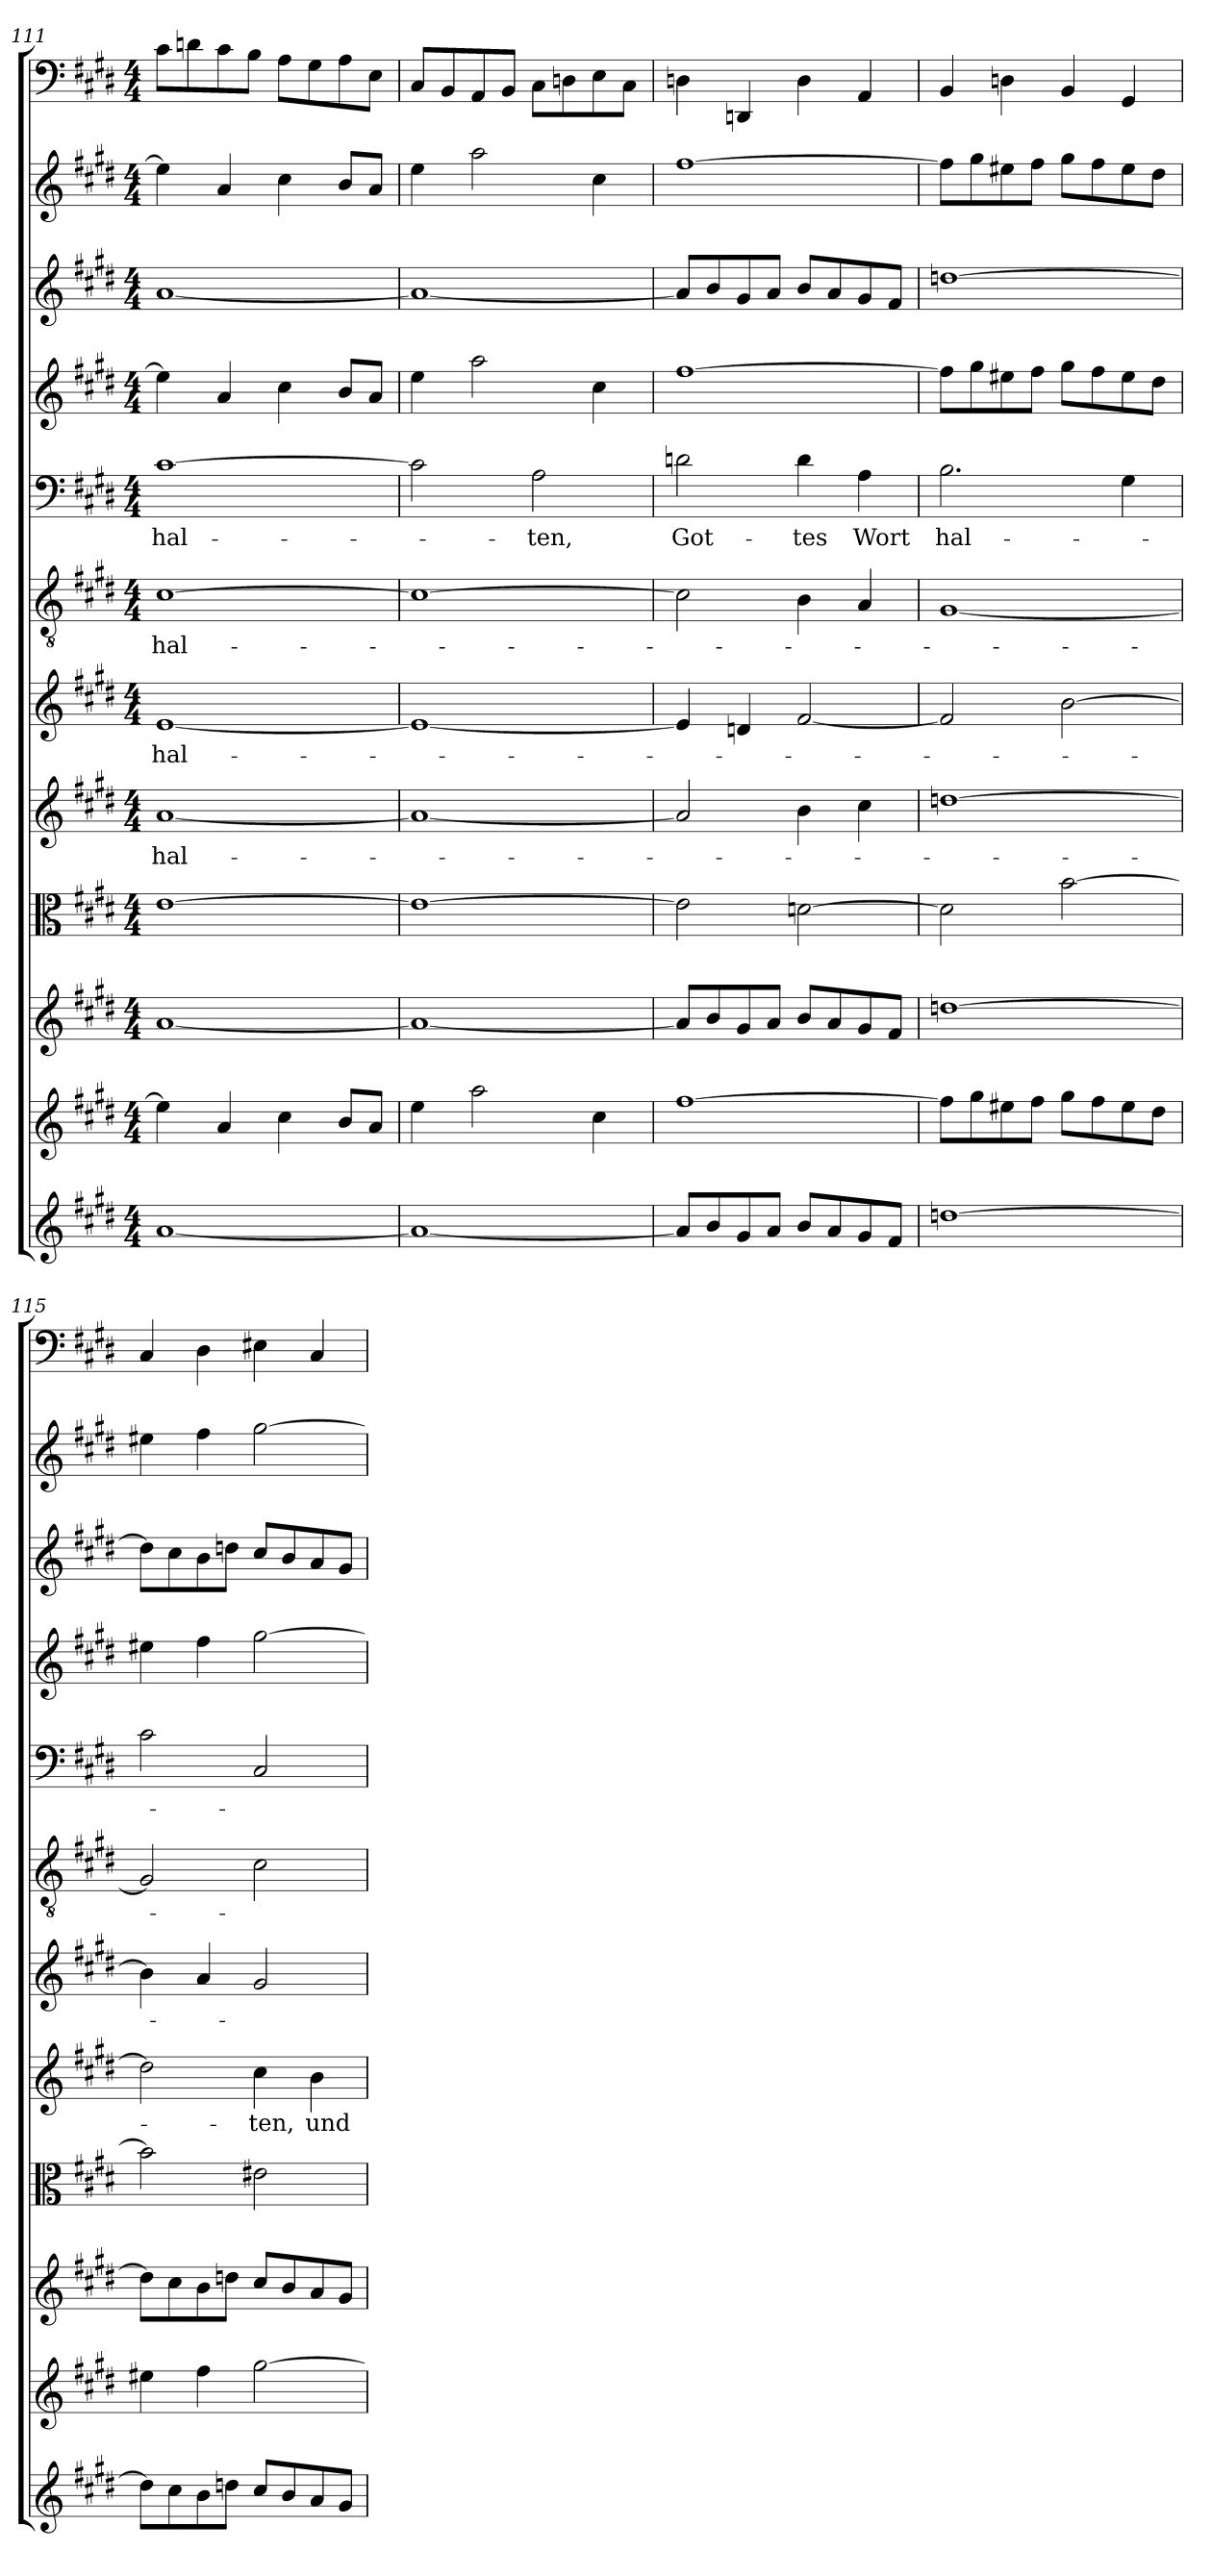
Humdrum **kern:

**kern	**kern	**kern	**kern	**kern	**text	**kern	**text	**kern	**text	**kern	**text	**kern	**kern	**kern	**kern
*part12	*part11	*part10	*part9	*part8	*part8	*part7	*part7	*part6	*part6	*part5	*part5	*part4	*part3	*part2	*part1
*staff12	*staff11	*staff10	*staff9	*staff8	*staff8	*staff7	*staff7	*staff6	*staff6	*staff5	*staff5	*staff4	*staff3	*staff2	*staff1
*clefG2	*clefG2	*clefG2	*clefC3	*clefG2	*	*clefG2	*	*clefGv2	*	*clefF4	*	*clefG2	*clefG2	*clefG2	*clefF4
*k[f#c#g#d#]	*k[f#c#g#d#]	*k[f#c#g#d#]	*k[f#c#g#d#]	*k[f#c#g#d#]	*	*k[f#c#g#d#]	*	*k[f#c#g#d#]	*	*k[f#c#g#d#]	*	*k[f#c#g#d#]	*k[f#c#g#d#]	*k[f#c#g#d#]	*k[f#c#g#d#]
*E:	*E:	*E:	*E:	*E:	*	*E:	*	*E:	*	*E:	*	*E:	*E:	*E:	*E:
*M4/4	*M4/4	*M4/4	*M4/4	*M4/4	*	*M4/4	*	*M4/4	*	*M4/4	*	*M4/4	*M4/4	*M4/4	*M4/4
=111	=111	=111	=111	=111	=111	=111	=111	=111	=111	=111	=111	=111	=111	=111	=111
[1a/	4ee\]	[1a/	[1e\	[1a/	hal-	[1e/	hal-	[1c#\	hal-	[1c#\	hal-	4ee\]	[1a/	4ee\]	8c#\L
.	.	.	.	.	.	.	.	.	.	.	.	.	.	.	8dn\
.	4a/	.	.	.	.	.	.	.	.	.	.	4a/	.	4a/	8c#\
.	.	.	.	.	.	.	.	.	.	.	.	.	.	.	8B\J
.	4cc#\	.	.	.	.	.	.	.	.	.	.	4cc#\	.	4cc#\	8A\L
.	.	.	.	.	.	.	.	.	.	.	.	.	.	.	8G#\
.	8b/L	.	.	.	.	.	.	.	.	.	.	8b/L	.	8b/L	8A\
.	8a/J	.	.	.	.	.	.	.	.	.	.	8a/J	.	8a/J	8E\J
=112	=112	=112	=112	=112	=112	=112	=112	=112	=112	=112	=112	=112	=112	=112	=112
1a/_	4ee\	1a/_	1e\_	1a/_	.	1e/_	.	1c#\_	.	2c#\]	.	4ee\	1a/_	4ee\	8C#/L
.	.	.	.	.	.	.	.	.	.	.	.	.	.	.	8BB/
.	2aa\	.	.	.	.	.	.	.	.	.	.	2aa\	.	2aa\	8AA/
.	.	.	.	.	.	.	.	.	.	.	.	.	.	.	8BB/J
.	.	.	.	.	.	.	.	.	.	2A\	-ten,	.	.	.	8C#\L
.	.	.	.	.	.	.	.	.	.	.	.	.	.	.	8Dn\
.	4cc#\	.	.	.	.	.	.	.	.	.	.	4cc#\	.	4cc#\	8E\
.	.	.	.	.	.	.	.	.	.	.	.	.	.	.	8C#\J
=113	=113	=113	=113	=113	=113	=113	=113	=113	=113	=113	=113	=113	=113	=113	=113
8a/L]	[1ff#\	8a/L]	2e\]	2a/]	.	4e/]	.	2c#\]	.	2dn\	Got-	[1ff#\	8a/L]	[1ff#\	4Dn\
8b/	.	8b/	.	.	.	.	.	.	.	.	.	.	8b/	.	.
8g#/	.	8g#/	.	.	.	4dn/	.	.	.	.	.	.	8g#/	.	4DDn/
8a/J	.	8a/J	.	.	.	.	.	.	.	.	.	.	8a/J	.	.
8b/L	.	8b/L	[2dn\	4b\	.	[2f#/	.	4B\	.	4d\	-tes	.	8b/L	.	4D\
8a/	.	8a/	.	.	.	.	.	.	.	.	.	.	8a/	.	.
8g#/	.	8g#/	.	4cc#\	.	.	.	4A/	.	4A\	Wort	.	8g#/	.	4AA/
8f#/J	.	8f#/J	.	.	.	.	.	.	.	.	.	.	8f#/J	.	.
=114	=114	=114	=114	=114	=114	=114	=114	=114	=114	=114	=114	=114	=114	=114	=114
[1ddn\	8ff#\L]	[1ddn\	2d\]	[1ddn\	.	2f#/]	.	[1G#/	.	2.B\	hal-	8ff#\L]	[1ddn\	8ff#\L]	4BB/
.	8gg#\	.	.	.	.	.	.	.	.	.	.	8gg#\	.	8gg#\	.
.	8ee#X\	.	.	.	.	.	.	.	.	.	.	8ee#X\	.	8ee#X\	4Dn\
.	8ff#\J	.	.	.	.	.	.	.	.	.	.	8ff#\J	.	8ff#\J	.
.	8gg#\L	.	[2b\	.	.	[2b\	.	.	.	.	.	8gg#\L	.	8gg#\L	4BB/
.	8ff#\	.	.	.	.	.	.	.	.	.	.	8ff#\	.	8ff#\	.
.	8ee#\	.	.	.	.	.	.	.	.	4G#\	.	8ee#\	.	8ee#\	4GG#/
.	8dd#\J	.	.	.	.	.	.	.	.	.	.	8dd#\J	.	8dd#\J	.
=115	=115	=115	=115	=115	=115	=115	=115	=115	=115	=115	=115	=115	=115	=115	=115
8dd\L]	4ee#X\	8dd\L]	2b\]	2dd\]	.	4b\]	.	2G#/]	.	2c#\	.	4ee#X\	8dd\L]	4ee#X\	4C#/
8cc#\	.	8cc#\	.	.	.	.	.	.	.	.	.	.	8cc#\	.	.
8b\	4ff#\	8b\	.	.	.	4a/	.	.	.	.	.	4ff#\	8b\	4ff#\	4D#\
8ddn\J	.	8ddn\J	.	.	.	.	.	.	.	.	.	.	8ddn\J	.	.
8cc#/L	[2gg#\	8cc#/L	2e#X\	4cc#\	-ten,	2g#/	.	2c#\	.	2C#/	.	[2gg#\	8cc#/L	[2gg#\	4E#X\
8b/	.	8b/	.	.	.	.	.	.	.	.	.	.	8b/	.	.
8a/	.	8a/	.	4b\	und	.	.	.	.	.	.	.	8a/	.	4C#/
8g#/J	.	8g#/J	.	.	.	.	.	.	.	.	.	.	8g#/J	.	.
=	=	=	=	=	=	=	=	=	=	=	=	=	=	=	=
*-	*-	*-	*-	*-	*-	*-	*-	*-	*-	*-	*-	*-	*-	*-	*-
